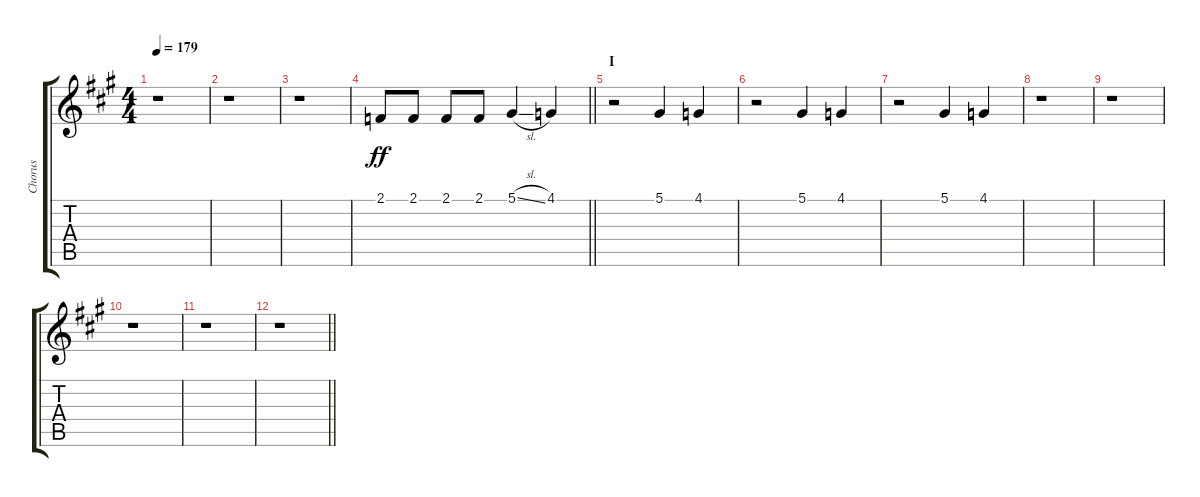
\track ("Chorus" "Chorus") {instrument voiceoohs}
\staff {score tabs}
\tuning (Eb4 Bb3 Gb3 Db3 Ab2 Eb2) {hide}
\ts (4 4)
\tempo 179
\clef g2
\ks a
r.1{dy ff} |
r.1 |
r.1 |
\barLineRight lightlight
2.1.8 2.1.8 2.1.8 2.1.8 5.1{sl}.4 4.1.4 |
\section ("" "I")
r.2 5.1.4 4.1.4 |
r.2 5.1.4 4.1.4 |
r.2 5.1.4 4.1.4 |
r.1 |
r.1 |
r.1 |
r.1 |
\barLineRight lightlight
r.1
